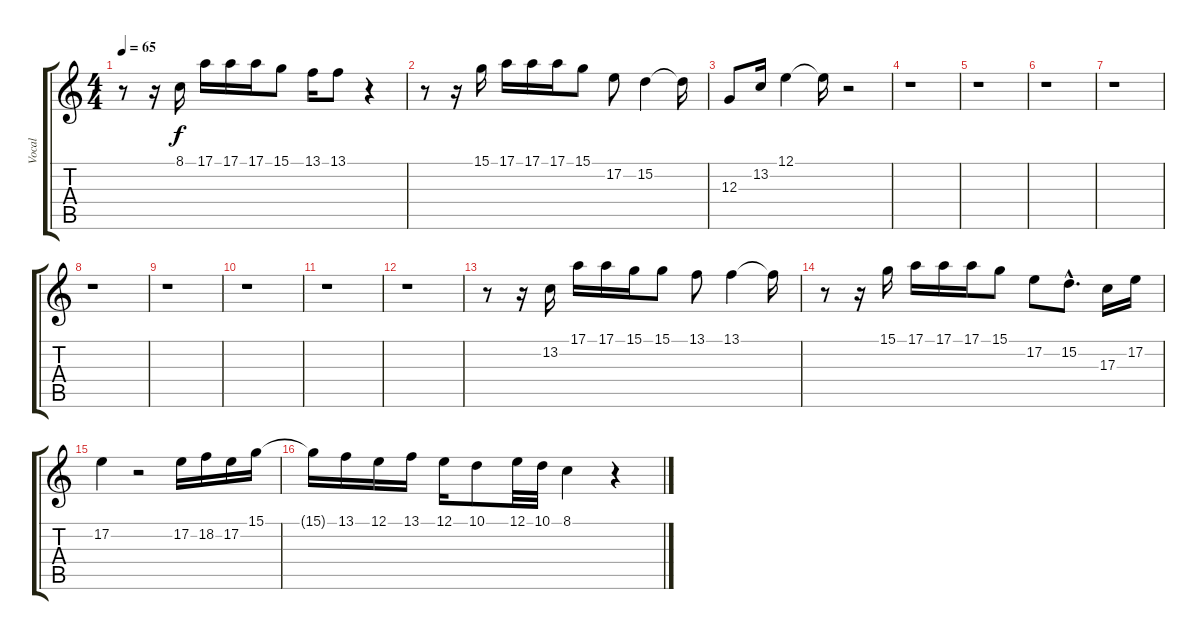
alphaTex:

\track ("Vocal" "Vocal") {instrument tenorsax}
\staff {score tabs}
\tuning (E4 B3 G3 D3 A2 E2) {hide}
\ts (4 4)
\tempo 65
\clef g2
\ks c
r.8{dy f} r.16 8.1.16 17.1.16 17.1.16 17.1.16 15.1.8 13.1.16 13.1.8 r.4 |
r.8 r.16 15.1.16 17.1.16 17.1.16 17.1.16 15.1.8 17.2.8 15.2.4 15.2{t}.16 |
12.3.8 13.2.16 12.1.4 12.1{t}.16 r.2 |
r.1 |
r.1 |
r.1 |
r.1 |
r.1 |
r.1 |
r.1 |
r.1 |
r.1 |
r.8 r.16 13.2.16 17.1.16 17.1.16 15.1.16 15.1.8 13.1.8 13.1.4 13.1{t}.16 |
r.8 r.16 15.1.16 17.1.16 17.1.16 17.1.16 15.1.8 17.2.8 15.2{hac}.8{d} 17.3.16 17.2.16 |
17.2.4 r.2 17.2.16 18.2.16 17.2.16 15.1.16 |
15.1{t}.16 13.1.16 12.1.16 13.1.16 12.1.16 10.1.8 12.1.32 10.1.32 8.1.4 r.4
